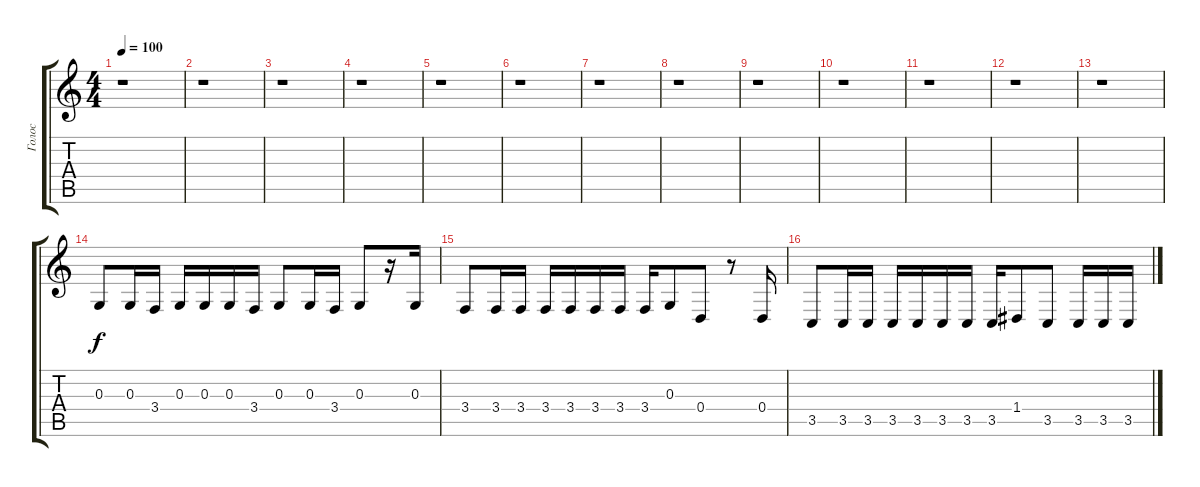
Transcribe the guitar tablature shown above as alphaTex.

\track ("Голос" "Голос") {instrument cello}
\staff {score tabs}
\tuning (E4 B3 G3 D3 A2 E2) {hide}
\ts (4 4)
\tempo 100
\clef g2
\ks c
r.1{dy f} |
r.1 |
r.1 |
r.1 |
r.1 |
r.1 |
r.1 |
r.1 |
r.1 |
r.1 |
r.1 |
r.1 |
r.1 |
0.3.8 0.3.16 3.4.16 0.3.16 0.3.16 0.3.16 3.4.16 0.3.8 0.3.16 3.4.16 0.3.8 r.16 0.3.16 |
3.4.8 3.4.16 3.4.16 3.4.16 3.4.16 3.4.16 3.4.16 3.4.16 0.3.8 0.4.8 r.8 0.4.16 |
3.5.8 3.5.16 3.5.16 3.5.16 3.5.16 3.5.16 3.5.16 3.5.16 1.4.8 3.5.8 3.5.16 3.5.16 3.5.16
